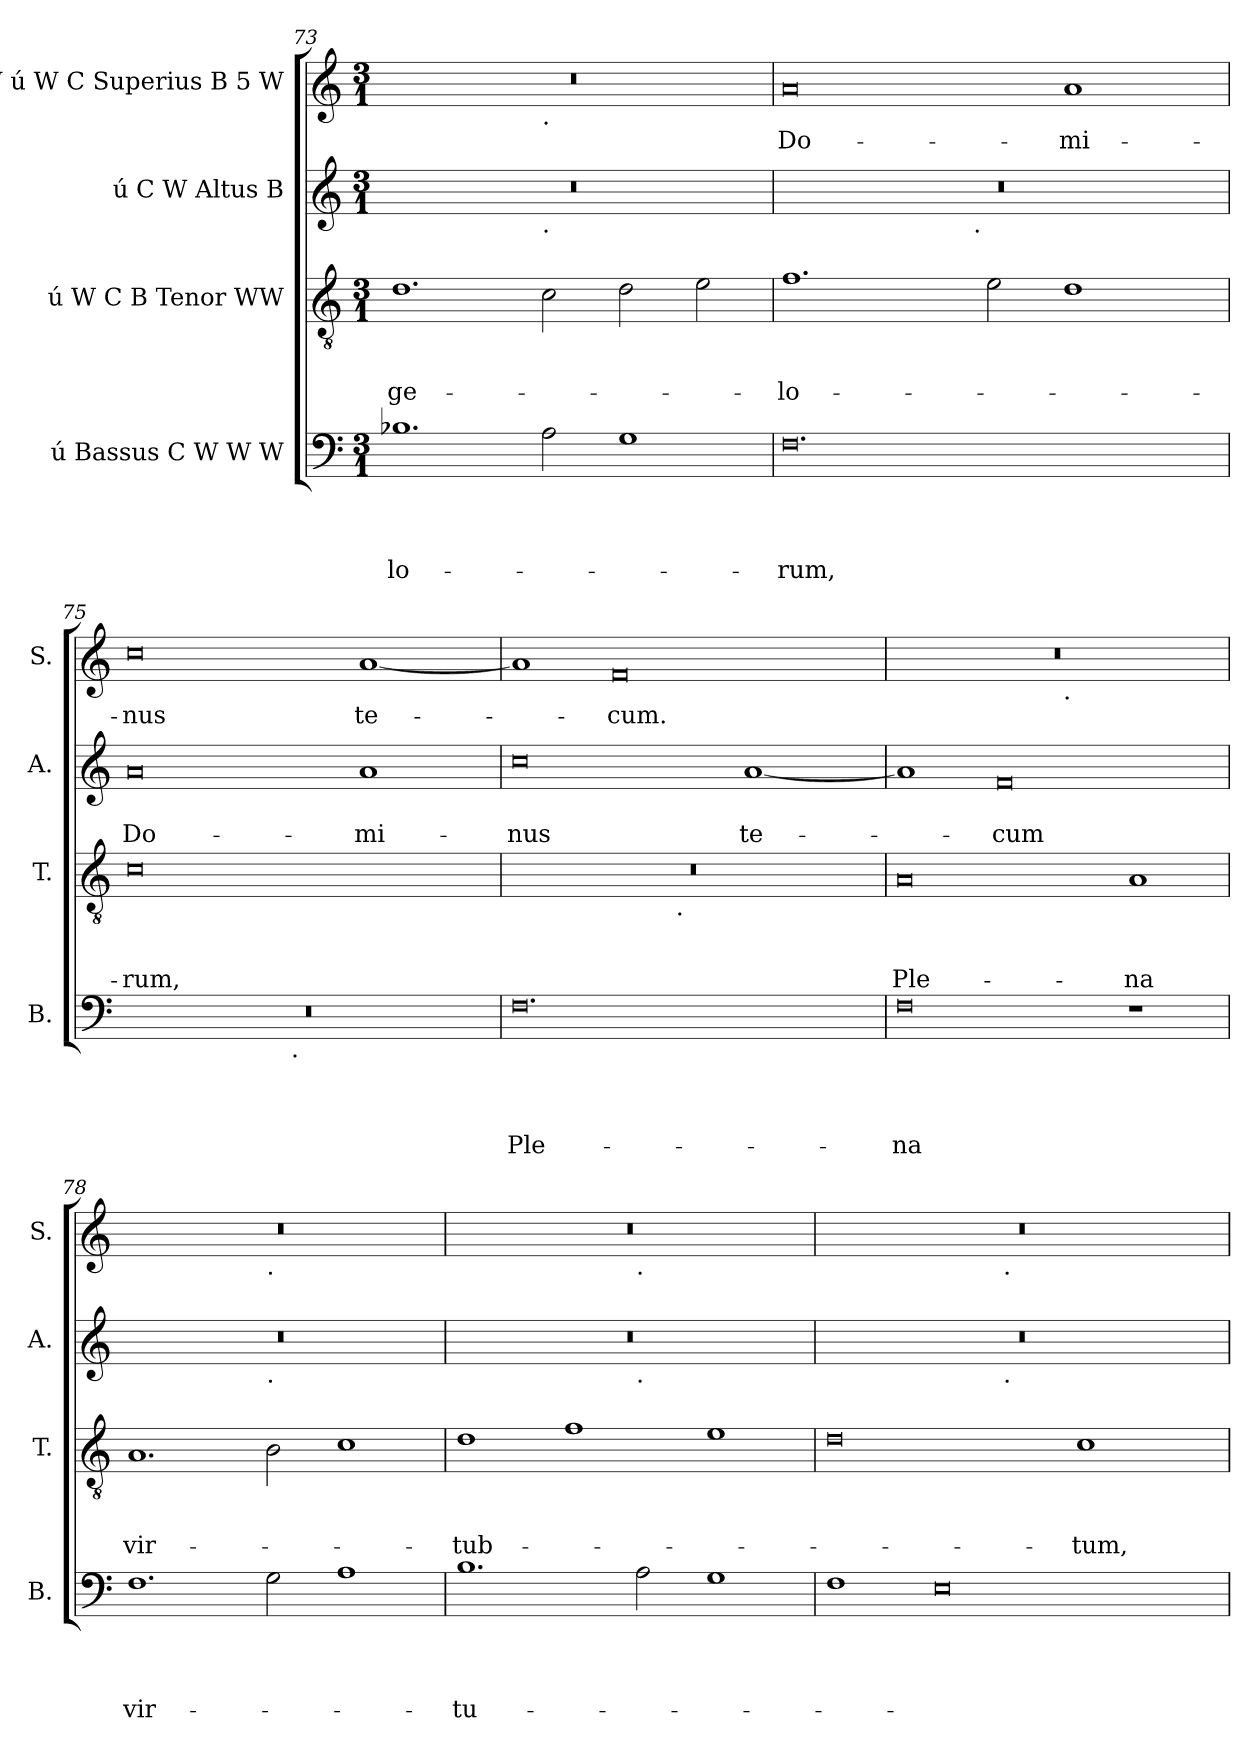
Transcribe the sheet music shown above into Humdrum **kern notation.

**kern	**text	**text	**text	**text	**kern	**text	**text	**text	**kern	**text	**text	**kern	**text
*part4	*part4	*part4	*part4	*part4	*part3	*part3	*part3	*part3	*part2	*part2	*part2	*part1	*part1
*staff4	*staff4	*staff4	*staff4	*staff4	*staff3	*staff3	*staff3	*staff3	*staff2	*staff2	*staff2	*staff1	*staff1
*I"ú Bassus C W W W	*	*	*	*	*I"ú W C B Tenor WW	*	*	*	*I"ú C W Altus B	*	*	*I"W ú W C Superius B 5 W	*
*I'B.	*	*	*	*	*I'T.	*	*	*	*I'A.	*	*	*I'S.	*
*clefF4	*	*	*	*	*clefGv2	*	*	*	*clefG2	*	*	*clefG2	*
*k[]	*	*	*	*	*k[]	*	*	*	*k[]	*	*	*k[]	*
*C:	*	*	*	*	*C:	*	*	*	*C:	*	*	*C:	*
*M3/1	*	*	*	*	*M3/1	*	*	*	*M3/1	*	*	*M3/1	*
=73	=73	=73	=73	=73	=73	=73	=73	=73	=73	=73	=73	=73	=73
!	!	!	!	!LO:LY:b	!	!	!	!LO:LY:b	!	!	!	!	!
*	*	*	*	*	*	*	*	*	*^	*	*	*^	*
1.B-X	.	.	.	-lo-	1.d	.	.	-ge-	0.r	1.ryy	.	.	0.r	1.ryy	.
!	!	!	!	!	!	!	!	!	!	!	!	!	!	!LO:TX:b:t=.	!
!	!	!	!	!	!	!	!	!	!	!LO:TX:b:t=.	!	!	!	!	!
2A\	.	.	.	.	2c\	.	.	.	.	1.ryy	.	.	.	1.ryy	.
1G	.	.	.	.	2d\	.	.	.	.	.	.	.	.	.	.
.	.	.	.	.	2e\	.	.	.	.	.	.	.	.	.	.
=74	=74	=74	=74	=74	=74	=74	=74	=74	=74	=74	=74	=74	=74	=74	=74
!	!	!	!	!LO:LY:b	!	!	!	!LO:LY:b	!	!	!	!	!	!	!LO:LY:b
*	*	*	*	*	*	*	*	*	*	*	*	*	*v	*v	*
0.F	.	.	.	-rum,	1.f	.	.	-lo-	0.r	1ryy	.	.	0a	Do-
.	.	.	.	.	.	.	.	.	.	4...ryy	.	.	.	.
!	!	!	!	!	!	!	!	!	!	!LO:TX:b:t=.	!	!	!	!
.	.	.	.	.	.	.	.	.	.	1ryy	.	.	.	.
.	.	.	.	.	2e\	.	.	.	.	.	.	.	.	.
!	!	!	!	!	!	!	!	!	!	!	!	!	!	!LO:LY:b
.	.	.	.	.	1d	.	.	.	.	.	.	.	1a	-mi-
.	.	.	.	.	.	.	.	.	.	2ryy	.	.	.	.
.	.	.	.	.	.	.	.	.	.	32ryy	.	.	.	.
=75	=75	=75	=75	=75	=75	=75	=75	=75	=75	=75	=75	=75	=75	=75
!	!	!	!	!	!	!	!	!LO:LY:b	!	!	!	!LO:LY:b	!	!LO:LY:b
*^	*	*	*	*	*	*	*	*	*v	*v	*	*	*	*
0.r	1ryy	.	.	.	.	0c	.	.	-rum,	0a	.	Do-	0cc	-nus
.	4...ryy	.	.	.	.	.	.	.	.	.	.	.	.	.
!	!LO:TX:b:t=.	!	!	!	!	!	!	!	!	!	!	!	!	!
.	1ryy	.	.	.	.	.	.	.	.	.	.	.	.	.
!	!	!	!	!	!	!	!	!	!	!	!	!LO:LY:b	!	!LO:LY:b
.	.	.	.	.	.	1ryy	.	.	.	1a	.	-mi-	[<1a	te-
.	2ryy	.	.	.	.	.	.	.	.	.	.	.	.	.
.	32ryy	.	.	.	.	.	.	.	.	.	.	.	.	.
=76	=76	=76	=76	=76	=76	=76	=76	=76	=76	=76	=76	=76	=76	=76
!	!	!	!	!	!LO:LY:b	!	!	!	!	!	!	!LO:LY:b	!	!
*v	*v	*	*	*	*	*^	*	*	*	*	*	*	*	*
0.F	.	.	.	Ple-	0.r	1ryy	.	.	.	0cc	.	-nus	1a]	.
!	!	!	!	!	!	!	!	!	!	!	!	!	!	!LO:LY:b
.	.	.	.	.	.	4...ryy	.	.	.	.	.	.	0f	-cum.
!	!	!	!	!	!	!LO:TX:b:t=.	!	!	!	!	!	!	!	!
.	.	.	.	.	.	1ryy	.	.	.	.	.	.	.	.
!	!	!	!	!	!	!	!	!	!	!	!	!LO:LY:b	!	!
.	.	.	.	.	.	.	.	.	.	[<1a	.	te-	.	.
.	.	.	.	.	.	2ryy	.	.	.	.	.	.	.	.
.	.	.	.	.	.	32ryy	.	.	.	.	.	.	.	.
!!LO:LB:g=z
=77	=77	=77	=77	=77	=77	=77	=77	=77	=77	=77	=77	=77	=77	=77
!	!	!	!	!LO:LY:b	!	!	!	!	!LO:LY:b	!	!	!	!	!
*	*	*	*	*	*v	*v	*	*	*	*	*	*	*^	*
0F	.	.	.	-na	0A	.	.	Ple-	1a]	.	.	0.r	1.ryy	.
!	!	!	!	!	!	!	!	!	!	!	!LO:LY:b	!	!	!
.	.	.	.	.	.	.	.	.	0f	.	-cum	.	.	.
!	!	!	!	!	!	!	!	!	!	!	!	!	!LO:TX:b:t=.	!
.	.	.	.	.	.	.	.	.	.	.	.	.	1.ryy	.
!	!	!	!	!	!	!	!	!LO:LY:b	!	!	!	!	!	!
1r	.	.	.	.	1A	.	.	-na	.	.	.	.	.	.
=78	=78	=78	=78	=78	=78	=78	=78	=78	=78	=78	=78	=78	=78	=78
!	!	!	!	!LO:LY:b	!	!	!	!LO:LY:b	!	!	!	!	!	!
*	*	*	*	*	*	*	*	*	*^	*	*	*	*	*
1.F	.	.	.	vir-	1.A	.	.	vir-	0.r	1.ryy	.	.	0.r	1.ryy	.
!	!	!	!	!	!	!	!	!	!	!	!	!	!	!LO:TX:b:t=.	!
!	!	!	!	!	!	!	!	!	!	!LO:TX:b:t=.	!	!	!	!	!
2G\	.	.	.	.	2B\	.	.	.	.	1.ryy	.	.	.	1.ryy	.
1A	.	.	.	.	1c	.	.	.	.	.	.	.	.	.	.
=79	=79	=79	=79	=79	=79	=79	=79	=79	=79	=79	=79	=79	=79	=79	=79
!	!	!	!	!LO:LY:b	!	!	!	!LO:LY:b	!	!	!	!	!	!	!
1.B	.	.	.	-tu-	1d	.	.	-tub-	0.r	1.ryy	.	.	0.r	1.ryy	.
.	.	.	.	.	1f	.	.	.	.	.	.	.	.	.	.
!	!	!	!	!	!	!	!	!	!	!	!	!	!	!LO:TX:b:t=.	!
!	!	!	!	!	!	!	!	!	!	!LO:TX:b:t=.	!	!	!	!	!
2A\	.	.	.	.	.	.	.	.	.	1.ryy	.	.	.	1.ryy	.
1G	.	.	.	.	1e	.	.	.	.	.	.	.	.	.	.
=80	=80	=80	=80	=80	=80	=80	=80	=80	=80	=80	=80	=80	=80	=80	=80
1F	.	.	.	.	0d	.	.	.	0.r	1ryy	.	.	0.r	1ryy	.
0E	.	.	.	.	.	.	.	.	.	4...ryy	.	.	.	4...ryy	.
!	!	!	!	!	!	!	!	!	!	!	!	!	!	!LO:TX:b:t=.	!
!	!	!	!	!	!	!	!	!	!	!LO:TX:b:t=.	!	!	!	!	!
.	.	.	.	.	.	.	.	.	.	1ryy	.	.	.	1ryy	.
!	!	!	!	!	!	!	!	!LO:LY:b	!	!	!	!	!	!	!
.	.	.	.	.	1c	.	.	-tum,	.	.	.	.	.	.	.
.	.	.	.	.	.	.	.	.	.	2ryy	.	.	.	2ryy	.
.	.	.	.	.	.	.	.	.	.	32ryy	.	.	.	32ryy	.
*	*	*	*	*	*	*	*	*	*v	*v	*	*	*	*	*
*	*	*	*	*	*	*	*	*	*	*	*	*v	*v	*
=	=	=	=	=	=	=	=	=	=	=	=	=	=
*-	*-	*-	*-	*-	*-	*-	*-	*-	*-	*-	*-	*-	*-
